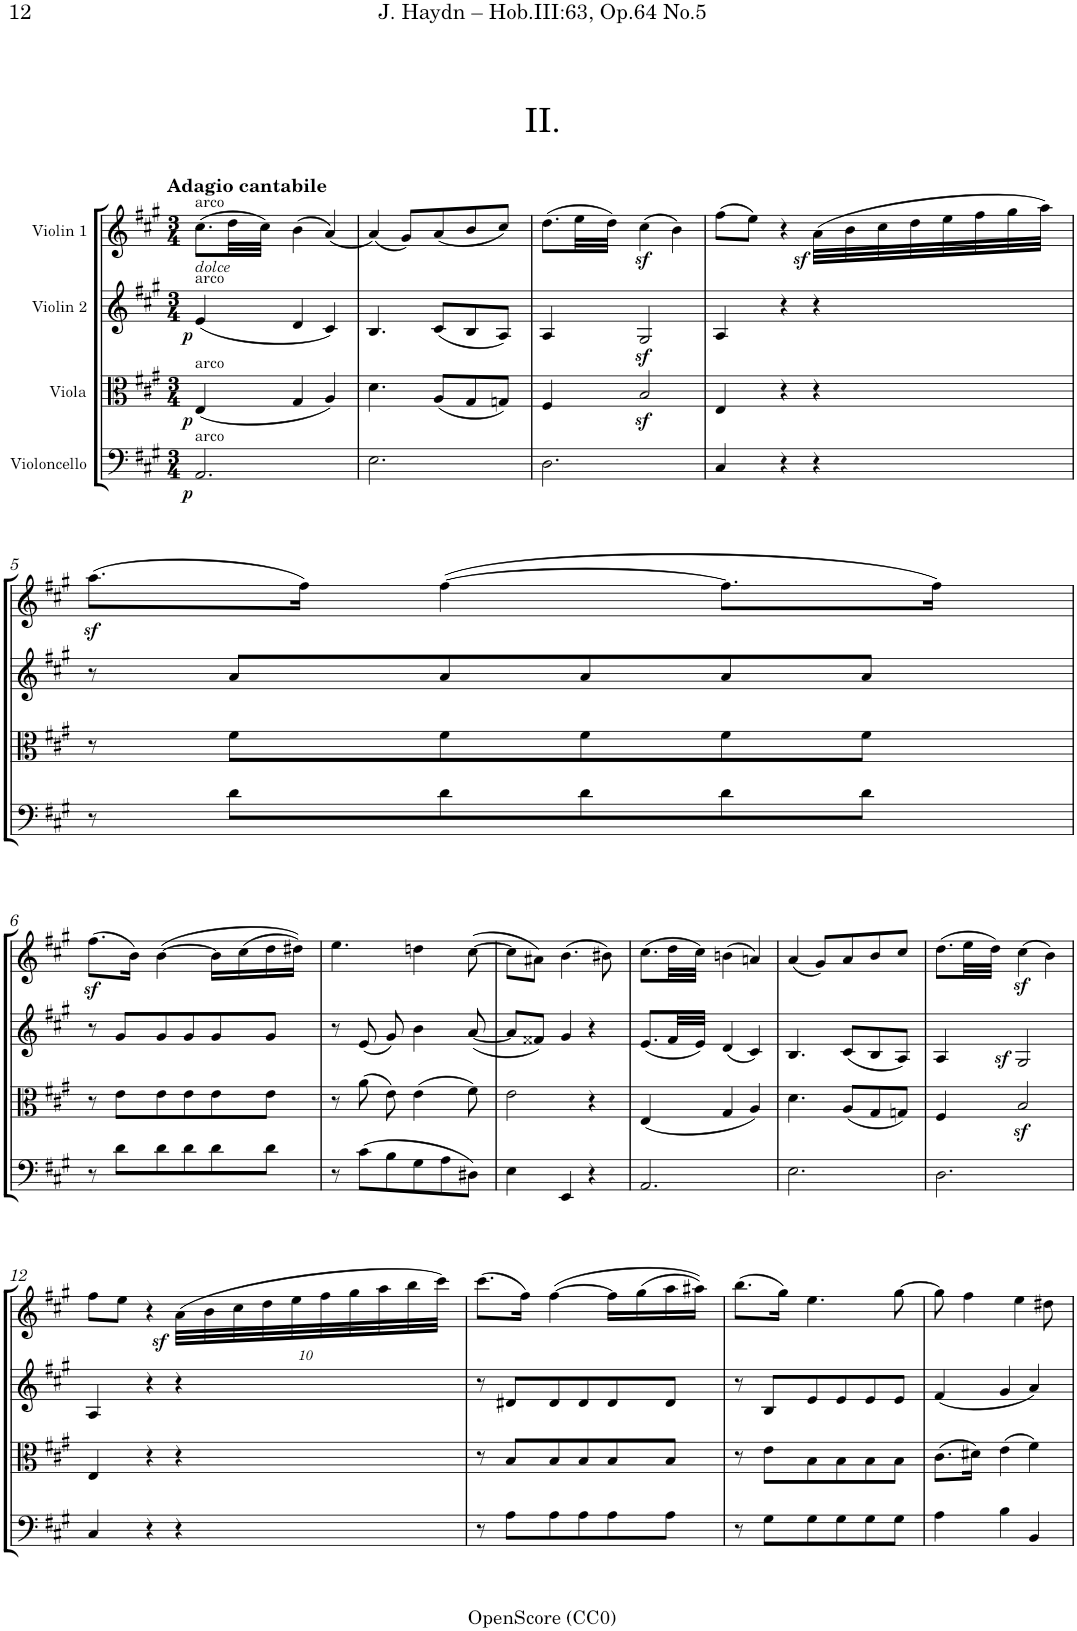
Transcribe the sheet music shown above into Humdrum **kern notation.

**kern	**dynam	**kern	**dynam	**kern	**dynam	**kern
*part4	*part4	*part3	*part3	*part2	*part2	*part1
*staff4	*staff4	*staff3	*staff3	*staff2	*staff2	*staff1
*I"Violoncello	*	*I"Viola	*	*I"Violin 2	*	*I"Violin 1
*I'Vc	*	*I'Vla	*	*I'Vln	*	*I'Vln
!!LO:PB:g=z
*clefF4	*	*clefC3	*	*clefG2	*	*clefG2
*k[f#c#g#]	*	*k[f#c#g#]	*	*k[f#c#g#]	*	*k[f#c#g#]
*M3/4	*	*M3/4	*	*M3/4	*	*M3/4
=1	=1	=1	=1	=1	=1	=1
!	!	!	!	!	!	!LO:TX:a:t=II.
!	!	!	!	!	!	!LO:TX:a:B:t=Adagio cantabile
!	!	!	!	!	!	!LO:TX:a:t=arco
!	!	!	!	!	!	!LO:TX:b:i:t=dolce
!	!	!	!	!LO:TX:a:t=arco	!	!
!	!	!LO:TX:a:t=arco	!	!	!	!
!LO:TX:a:t=arco	!	!	!	!	!	!
!	!LO:DY:b	!	!LO:DY:b	!	!LO:DY:b	!
2.AA/	p	(4E/	p	(4e/	p	(8.cc#\L
.	.	.	.	.	.	32dd\LL
.	.	.	.	.	.	32cc#\JJJ)
.	.	4G#/	.	4d/	.	(4b\
.	.	4A/)	.	4c#/)	.	(4a/)
=2	=2	=2	=2	=2	=2	=2
2.E\	.	4.d\	.	4.B/	.	(4a/)
.	.	.	.	.	.	8g#/L)
.	.	(8A/L	.	(8c#/L	.	(8a/
.	.	8G#/	.	8B/	.	8b/
.	.	8Gn/J)	.	8A/J)	.	8cc#/J)
=3	=3	=3	=3	=3	=3	=3
2.D\	.	4F#/	.	4A/	.	(8.dd\L
.	.	.	.	.	.	32ee\LL
.	.	.	.	.	.	32dd\JJJ)
.	.	2Bz</	.	2G#z</	.	(4cc#z<\
.	.	.	.	.	.	4b\)
=4	=4	=4	=4	=4	=4	=4
4C#/	.	4E/	.	4A/	.	(8ff#\L
.	.	.	.	.	.	8ee\J)
4r	.	4r	.	4r	.	4r
4r	.	4r	.	4r	.	(32az<\LLL
.	.	.	.	.	.	32b\
.	.	.	.	.	.	32cc#\
.	.	.	.	.	.	32dd\
.	.	.	.	.	.	32ee\
.	.	.	.	.	.	32ff#\
.	.	.	.	.	.	32gg#\
.	.	.	.	.	.	32aa\JJJ)
!!LO:LB:g=z
=5	=5	=5	=5	=5	=5	=5
8r	.	8r	.	8r	.	(8.aaz<\L
8d\L	.	8f#\L	.	8a/L	.	.
.	.	.	.	.	.	16ff#\Jk)
8d\	.	8f#\	.	8a/	.	([4ff#\
8d\	.	8f#\	.	8a/	.	.
8d\	.	8f#\	.	8a/	.	8.ff#\L]
8d\J	.	8f#\J	.	8a/J	.	.
.	.	.	.	.	.	16ff#\Jk)
!!LO:LB:g=z
=6	=6	=6	=6	=6	=6	=6
8r	.	8r	.	8r	.	(8.ff#z<\L
8d\L	.	8e\L	.	8g#/L	.	.
.	.	.	.	.	.	16b\Jk)
8d\	.	8e\	.	8g#/	.	([4b\
8d\	.	8e\	.	8g#/	.	.
8d\	.	8e\	.	8g#/	.	16b\LL]
.	.	.	.	.	.	(16cc#\
8d\J	.	8e\J	.	8g#/J	.	16dd\
.	.	.	.	.	.	16dd#X\JJ))
=7	=7	=7	=7	=7	=7	=7
8r	.	8r	.	8r	.	4.ee\
(8c#\L	.	(8a\	.	(8e/	.	.
8B\	.	8e\)	.	8g#/)	.	.
8G#\	.	(4e\	.	4b\	.	4ddn\
8A\	.	.	.	.	.	.
8D#X\J)	.	8f#\)	.	([8a/	.	([8cc#\
=8	=8	=8	=8	=8	=8	=8
4E\	.	2e\	.	8a/L]	.	8cc#\L]
.	.	.	.	8f##X/J)	.	8a#X\J)
4EE/	.	.	.	4g#/	.	(4.b\
4r	.	4r	.	4r	.	.
.	.	.	.	.	.	8b#X\)
=9	=9	=9	=9	=9	=9	=9
2.AA/	.	(4E/	.	(8.e/L	.	(8.cc#\L
.	.	.	.	32f#/LL	.	32dd\LL
.	.	.	.	32e/JJJ)	.	32cc#\JJJ)
.	.	4G#/	.	(4d/	.	(4bn\
.	.	4A/)	.	4c#/)	.	4an/)
=10	=10	=10	=10	=10	=10	=10
2.E\	.	4.d\	.	4.B/	.	(4a/
.	.	.	.	.	.	8g#/L)
.	.	(8A/L	.	(8c#/L	.	8a/
.	.	8G#/	.	8B/	.	8b/
.	.	8Gn/J)	.	8A/J)	.	8cc#/J
=11	=11	=11	=11	=11	=11	=11
2.D\	.	4F#/	.	4A/	.	(8.dd\L
.	.	.	.	.	.	32ee\LL
.	.	.	.	.	.	32dd\JJJ)
.	.	2Bz</	.	2G#z</	.	(4cc#z<\
.	.	.	.	.	.	4b\)
!!LO:LB:g=z
=12	=12	=12	=12	=12	=12	=12
4C#/	.	4E/	.	4A/	.	8ff#\L
.	.	.	.	.	.	8ee\J
4r	.	4r	.	4r	.	4r
*	*	*	*	*	*	*Xbrackettup
4r	.	4r	.	4r	.	(40az<\LLL
.	.	.	.	.	.	40b\
.	.	.	.	.	.	40cc#\
.	.	.	.	.	.	40dd\
.	.	.	.	.	.	40ee\
.	.	.	.	.	.	40ff#\
.	.	.	.	.	.	40gg#\
.	.	.	.	.	.	40aa\
.	.	.	.	.	.	40bb\
.	.	.	.	.	.	40ccc#\JJJ)
=13	=13	=13	=13	=13	=13	=13
8r	.	8r	.	8r	.	(8.ccc#\L
8A\L	.	8B/L	.	8d#X/L	.	.
.	.	.	.	.	.	16ff#\Jk)
8A\	.	8B/	.	8d#/	.	([4ff#\
8A\	.	8B/	.	8d#/	.	.
8A\	.	8B/	.	8d#/	.	16ff#\LL]
.	.	.	.	.	.	(16gg#\
8A\J	.	8B/J	.	8d#/J	.	16aa\
.	.	.	.	.	.	16aa#X\JJ))
=14	=14	=14	=14	=14	=14	=14
8r	.	8r	.	8r	.	(8.bb\L
8G#\L	.	8e\L	.	8B/L	.	.
.	.	.	.	.	.	16gg#\Jk)
8G#\	.	8B\	.	8e/	.	4.ee\
8G#\	.	8B\	.	8e/	.	.
8G#\	.	8B\	.	8e/	.	.
8G#\J	.	8B\J	.	8e/J	.	[8gg#\
=15	=15	=15	=15	=15	=15	=15
4A\	.	(8.c#\L	.	(4f#/	.	8gg#\]
.	.	.	.	.	.	4ff#\
.	.	16d#X\Jk)	.	.	.	.
4B\	.	(4e\	.	4g#/	.	.
.	.	.	.	.	.	4ee\
4BB/	.	4f#\)	.	4a/)	.	.
.	.	.	.	.	.	8dd#X\
=	=	=	=	=	=	=
*-	*-	*-	*-	*-	*-	*-
